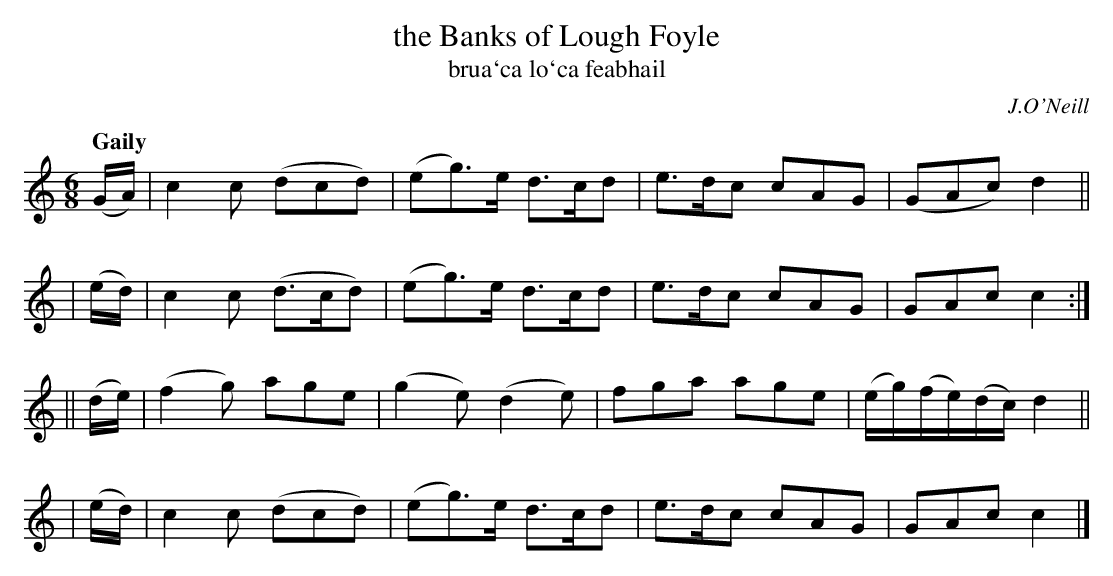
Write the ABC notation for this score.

X:1
T: the Banks of Lough Foyle
T: brua\`ca lo\`ca feabhail
O: J.O'Neill
Q: "Gaily"
M: 6/8
L: 1/8
K:C
   (G/A/) | c2c (dcd) | (eg)>e d>cd | e>dc cAG | (GAc) d2 ||
|  (e/d/) | c2c (d>cd)| (eg)>e d>cd | e>dc cAG | GAc   c2 :|
|| (d/e/) | (f2g) age | (g2e) (d2e) | fga  age | (e/g/)(f/e/)(d/c/)  d2 ||
|  (e/d/) | c2c (dcd) | (eg)>e d>cd | e>dc cAG | GAc   c2 |]
